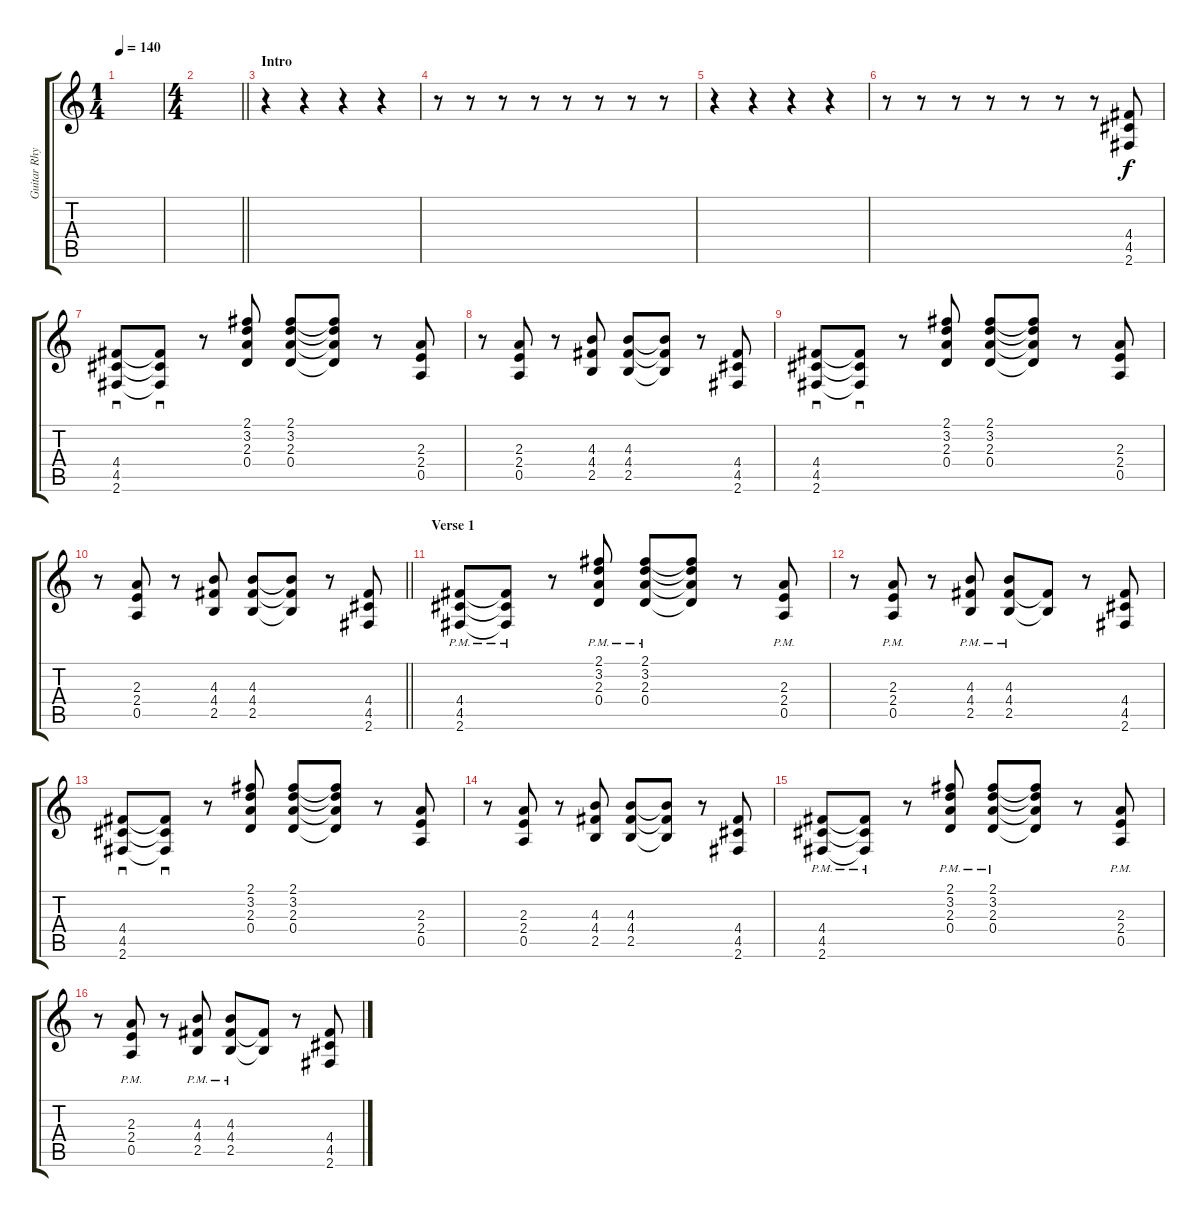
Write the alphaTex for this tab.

\track ("Guitar Rhythm" "Guitar Rhy") {instrument overdrivenguitar}
\staff {score tabs}
\tuning (E4 B3 G3 D3 A2 E2) {hide}
\ts (1 4)
\tempo 140
\clef g2
\ks c
|
\ts (4 4)
\barLineRight lightlight
|
\section ("" "Intro")
r.4 r.4 r.4 r.4 |
r.8 r.8 r.8 r.8 r.8 r.8 r.8 r.8 |
r.4 r.4 r.4 r.4 |
r.8 r.8 r.8 r.8 r.8 r.8 r.8 (4.4 4.5 2.6).8 |
(4.4 4.5 2.6).8{sd} (4.4{t} 4.5{t} 2.6{t}).8{sd} r.8 (2.1 3.2 2.3 0.4).8 (2.1 3.2 2.3 0.4).8 (2.1{t} 3.2{t} 2.3{t} 0.4{t}).8 r.8 (2.3 2.4 0.5).8 |
r.8 (2.3 2.4 0.5).8 r.8 (4.3 4.4 2.5).8 (4.3 4.4 2.5).8 (4.3{t} 4.4{t} 2.5{t}).8 r.8 (4.4 4.5 2.6).8 |
(4.4 4.5 2.6).8{sd} (4.4{t} 4.5{t} 2.6{t}).8{sd} r.8 (2.1 3.2 2.3 0.4).8 (2.1 3.2 2.3 0.4).8 (2.1{t} 3.2{t} 2.3{t} 0.4{t}).8 r.8 (2.3 2.4 0.5).8 |
\barLineRight lightlight
r.8 (2.3 2.4 0.5).8 r.8 (4.3 4.4 2.5).8 (4.3 4.4 2.5).8 (4.3{t} 4.4{t} 2.5{t}).8 r.8 (4.4 4.5 2.6).8 |
\section ("" "Verse 1")
(4.4{pm} 4.5{pm} 2.6{pm}).8 (4.4{pm t} 4.5{pm t} 2.6{pm t}).8 r.8 (2.1 3.2 2.3{pm} 0.4{pm}).8 (2.1 3.2 2.3{pm} 0.4{pm}).8 (2.1{t} 3.2{t} 2.3{t} 0.4{t}).8 r.8 (2.3 2.4{pm} 0.5{pm}).8 |
r.8 (2.3 2.4{pm} 0.5{pm}).8 r.8 (4.3 4.4{pm} 2.5{pm}).8 (4.3 4.4{pm} 2.5{pm}).8 (4.4{t} 2.5{t}).8 r.8 (4.4 4.5 2.6).8 |
(4.4 4.5 2.6).8{sd} (4.4{t} 4.5{t} 2.6{t}).8{sd} r.8 (2.1 3.2 2.3 0.4).8 (2.1 3.2 2.3 0.4).8 (2.1{t} 3.2{t} 2.3{t} 0.4{t}).8 r.8 (2.3 2.4 0.5).8 |
r.8 (2.3 2.4 0.5).8 r.8 (4.3 4.4 2.5).8 (4.3 4.4 2.5).8 (4.3{t} 4.4{t} 2.5{t}).8 r.8 (4.4 4.5 2.6).8 |
(4.4{pm} 4.5{pm} 2.6{pm}).8 (4.4{pm t} 4.5{pm t} 2.6{pm t}).8 r.8 (2.1 3.2 2.3{pm} 0.4{pm}).8 (2.1 3.2 2.3{pm} 0.4{pm}).8 (2.1{t} 3.2{t} 2.3{t} 0.4{t}).8 r.8 (2.3 2.4{pm} 0.5{pm}).8 |
r.8 (2.3 2.4{pm} 0.5{pm}).8 r.8 (4.3 4.4{pm} 2.5{pm}).8 (4.3 4.4{pm} 2.5{pm}).8 (4.4{t} 2.5{t}).8 r.8 (4.4 4.5 2.6).8
